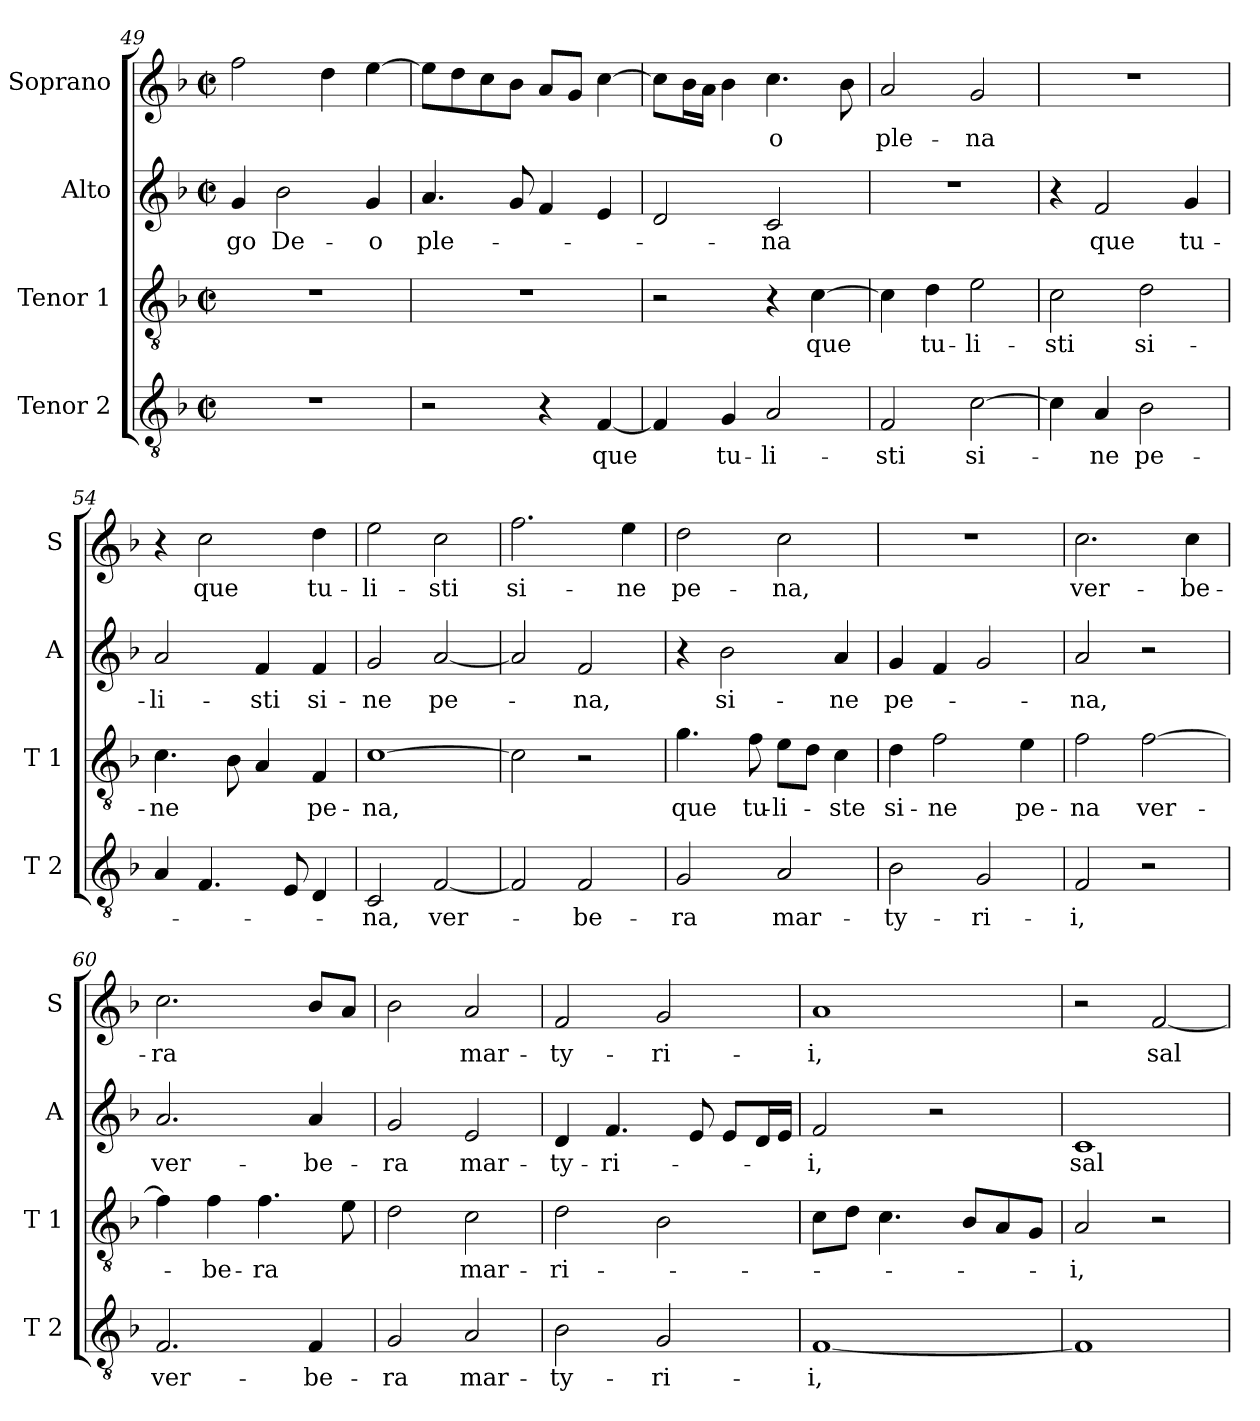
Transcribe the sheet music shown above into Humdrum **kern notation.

**kern	**text	**kern	**text	**kern	**text	**kern	**text
*part4	*part4	*part3	*part3	*part2	*part2	*part1	*part1
*staff4	*staff4	*staff3	*staff3	*staff2	*staff2	*staff1	*staff1
*I"Tenor 2	*	*I"Tenor 1	*	*I"Alto	*	*I"Soprano	*
*I'T 2	*	*I'T 1	*	*I'A	*	*I'S	*
!!LO:LB:g=z
*clefGv2	*	*clefGv2	*	*clefG2	*	*clefG2	*
*k[b-]	*	*k[b-]	*	*k[b-]	*	*k[b-]	*
*M2/2	*	*M2/2	*	*M2/2	*	*M2/2	*
*met(c|)	*	*met(c|)	*	*met(c|)	*	*met(c|)	*
=49	=49	=49	=49	=49	=49	=49	=49
!	!	!	!	!	!LO:LY:b	!	!
1r	.	1r	.	4g/	-go	2ff\	.
!	!	!	!	!	!LO:LY:b	!	!
.	.	.	.	2b-\	De-	.	.
.	.	.	.	.	.	4dd\	.
!	!	!	!	!	!LO:LY:b	!	!
.	.	.	.	4g/	-o	[4ee\	.
=50	=50	=50	=50	=50	=50	=50	=50
!	!	!	!	!	!LO:LY:b	!	!
2r	.	1r	.	4.a/	ple-	8eeL]	.
.	.	.	.	.	.	8dd	.
.	.	.	.	.	.	8cc	.
.	.	.	.	8g/	.	8b-J	.
4r	.	.	.	4f/	.	8aL	.
.	.	.	.	.	.	8gJ	.
!	!LO:LY:b	!	!	!	!	!	!
[4F/	que	.	.	4e/	.	[4cc\	.
=51	=51	=51	=51	=51	=51	=51	=51
4F/]	.	2r	.	2d/	.	8ccL]	.
.	.	.	.	.	.	16b-L	.
.	.	.	.	.	.	16aJJ	.
!	!LO:LY:b	!	!	!	!	!	!
4G/	tu-	.	.	.	.	4b-\	.
!	!LO:LY:b	!	!	!	!LO:LY:b	!	!LO:LY:b
2A/	-li-	4r	.	2c/	-na	4.cc\	-o
!	!	!	!LO:LY:b	!	!	!	!
.	.	[4c\	que	.	.	.	.
.	.	.	.	.	.	8b-\	.
=52	=52	=52	=52	=52	=52	=52	=52
!	!LO:LY:b	!	!	!	!	!	!LO:LY:b
2F/	-sti	4c\]	.	1r	.	2a/	ple-
!	!	!	!LO:LY:b	!	!	!	!
.	.	4d\	tu-	.	.	.	.
!	!LO:LY:b	!	!LO:LY:b	!	!	!	!LO:LY:b
[2c\	si-	2e\	-li-	.	.	2g/	-na
=53	=53	=53	=53	=53	=53	=53	=53
!	!	!	!LO:LY:b	!	!	!	!
4c\]	.	2c\	-sti	4r	.	1r	.
!	!LO:LY:b	!	!	!	!LO:LY:b	!	!
4A/	-ne	.	.	2f/	que	.	.
!	!LO:LY:b	!	!LO:LY:b	!	!	!	!
2B-\	pe-	2d\	si-	.	.	.	.
!	!	!	!	!	!LO:LY:b	!	!
.	.	.	.	4g/	tu-	.	.
=54	=54	=54	=54	=54	=54	=54	=54
!	!	!	!LO:LY:b	!	!LO:LY:b	!	!
4A/	.	4.c\	-ne	2a/	-li-	4r	.
!	!	!	!	!	!	!	!LO:LY:b
4.F/	.	.	.	.	.	2cc\	que
.	.	8B-\	.	.	.	.	.
!	!	!	!	!	!LO:LY:b	!	!
.	.	4A/	.	4f/	-sti	.	.
8E/	.	.	.	.	.	.	.
!	!	!	!LO:LY:b	!	!LO:LY:b	!	!LO:LY:b
4D/	.	4F/	pe-	4f/	si-	4dd\	tu-
!!LO:LB:g=z
=55	=55	=55	=55	=55	=55	=55	=55
!	!LO:LY:b	!	!LO:LY:b	!	!LO:LY:b	!	!LO:LY:b
2C/	-na,	[1c	-na,	2g/	-ne	2ee\	-li-
!	!LO:LY:b	!	!	!	!LO:LY:b	!	!LO:LY:b
[2F/	ver-	.	.	[2a/	pe-	2cc\	-sti
=56	=56	=56	=56	=56	=56	=56	=56
!	!	!	!	!	!	!	!LO:LY:b
2F/]	.	2c\]	.	2a/]	.	2.ff\	si-
!	!LO:LY:b	!	!	!	!LO:LY:b	!	!
2F/	-be-	2r	.	2f/	-na,	.	.
!	!	!	!	!	!	!	!LO:LY:b
.	.	.	.	.	.	4ee\	-ne
=57	=57	=57	=57	=57	=57	=57	=57
!	!LO:LY:b	!	!LO:LY:b	!	!	!	!LO:LY:b
2G/	-ra	4.g\	que	4r	.	2dd\	pe-
!	!	!	!	!	!LO:LY:b	!	!
.	.	.	.	2b-\	si-	.	.
!	!	!	!LO:LY:b	!	!	!	!
.	.	8f\	tu-	.	.	.	.
!	!LO:LY:b	!	!LO:LY:b	!	!	!	!LO:LY:b
2A/	mar-	8eL	-li-	.	.	2cc\	-na,
.	.	8dJ	.	.	.	.	.
!	!	!	!LO:LY:b	!	!LO:LY:b	!	!
.	.	4c\	-ste	4a/	-ne	.	.
=58	=58	=58	=58	=58	=58	=58	=58
!	!LO:LY:b	!	!LO:LY:b	!	!LO:LY:b	!	!
2B-\	-ty-	4d\	si-	4g/	pe-	1r	.
!	!	!	!LO:LY:b	!	!	!	!
.	.	2f\	-ne	4f/	.	.	.
!	!LO:LY:b	!	!	!	!	!	!
2G/	-ri-	.	.	2g/	.	.	.
!	!	!	!LO:LY:b	!	!	!	!
.	.	4e\	pe-	.	.	.	.
=59	=59	=59	=59	=59	=59	=59	=59
!	!LO:LY:b	!	!LO:LY:b	!	!LO:LY:b	!	!LO:LY:b
2F/	-i,	2f\	-na	2a/	-na,	2.cc\	ver-
!	!	!	!LO:LY:b	!	!	!	!
2r	.	[2f\	ver-	2r	.	.	.
!	!	!	!	!	!	!	!LO:LY:b
.	.	.	.	.	.	4cc\	-be-
=60	=60	=60	=60	=60	=60	=60	=60
!	!LO:LY:b	!	!	!	!LO:LY:b	!	!LO:LY:b
2.F/	ver-	4f\]	.	2.a/	ver-	2.cc\	-ra
!	!	!	!LO:LY:b	!	!	!	!
.	.	4f\	-be-	.	.	.	.
!	!	!	!LO:LY:b	!	!	!	!
.	.	4.f\	-ra	.	.	.	.
!	!LO:LY:b	!	!	!	!LO:LY:b	!	!
4F/	-be-	.	.	4a/	-be-	8b-L	.
.	.	8e\	.	.	.	8aJ	.
=61	=61	=61	=61	=61	=61	=61	=61
!	!LO:LY:b	!	!	!	!LO:LY:b	!	!
2G/	-ra	2d\	.	2g/	-ra	2b-\	.
!	!LO:LY:b	!	!LO:LY:b	!	!LO:LY:b	!	!LO:LY:b
2A/	mar-	2c\	mar-	2e/	mar-	2a/	mar-
!!LO:LB:g=z
=62	=62	=62	=62	=62	=62	=62	=62
!	!LO:LY:b	!	!LO:LY:b	!	!LO:LY:b	!	!LO:LY:b
2B-\	-ty-	2d\	-ri-	4d/	-ty-	2f/	-ty-
!	!	!	!	!	!LO:LY:b	!	!
.	.	.	.	4.f/	-ri-	.	.
!	!LO:LY:b	!	!	!	!	!	!LO:LY:b
2G/	-ri-	2B-\	.	.	.	2g/	-ri-
.	.	.	.	8e/	.	.	.
.	.	.	.	8eL	.	.	.
.	.	.	.	16dL	.	.	.
.	.	.	.	16eJJ	.	.	.
=63	=63	=63	=63	=63	=63	=63	=63
!	!LO:LY:b	!	!	!	!LO:LY:b	!	!LO:LY:b
[1F	-i,	8cL	.	2f/	-i,	1a	-i,
.	.	8dJ	.	.	.	.	.
.	.	4.c\	.	.	.	.	.
.	.	.	.	2r	.	.	.
.	.	8B-L	.	.	.	.	.
.	.	8A	.	.	.	.	.
.	.	8GJ	.	.	.	.	.
=64	=64	=64	=64	=64	=64	=64	=64
!	!	!	!LO:LY:b	!	!LO:LY:b	!	!
1F]	.	2A/	-i,	1c	sal-	2r	.
!	!	!	!	!	!	!	!LO:LY:b
.	.	2r	.	.	.	[2f/	sal-
=	=	=	=	=	=	=	=
*-	*-	*-	*-	*-	*-	*-	*-
